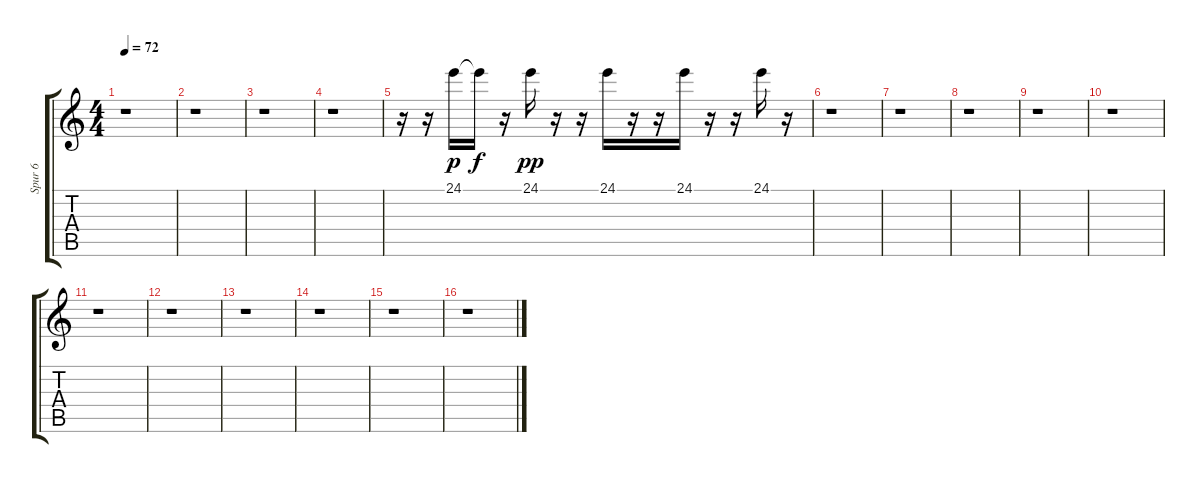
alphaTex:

\track ("Spur 6" "Spur 6") {instrument glockenspiel}
\staff {score tabs}
\tuning (E4 B3 G3 D3 A2 E2) {hide}
\ts (4 4)
\tempo 72
\clef g2
\ks c
r.1{dy f} |
r.1 |
r.1 |
r.1 |
r.16 r.16 24.1.16{dy p} 24.1{t}.16{dy f} r.16 24.1.16{dy pp} r.16 r.16 24.1.16 r.16 r.16 24.1.16 r.16 r.16 24.1.16 r.16 |
r.1 |
r.1 |
r.1 |
r.1 |
r.1 |
r.1 |
r.1 |
r.1 |
r.1 |
r.1 |
r.1
